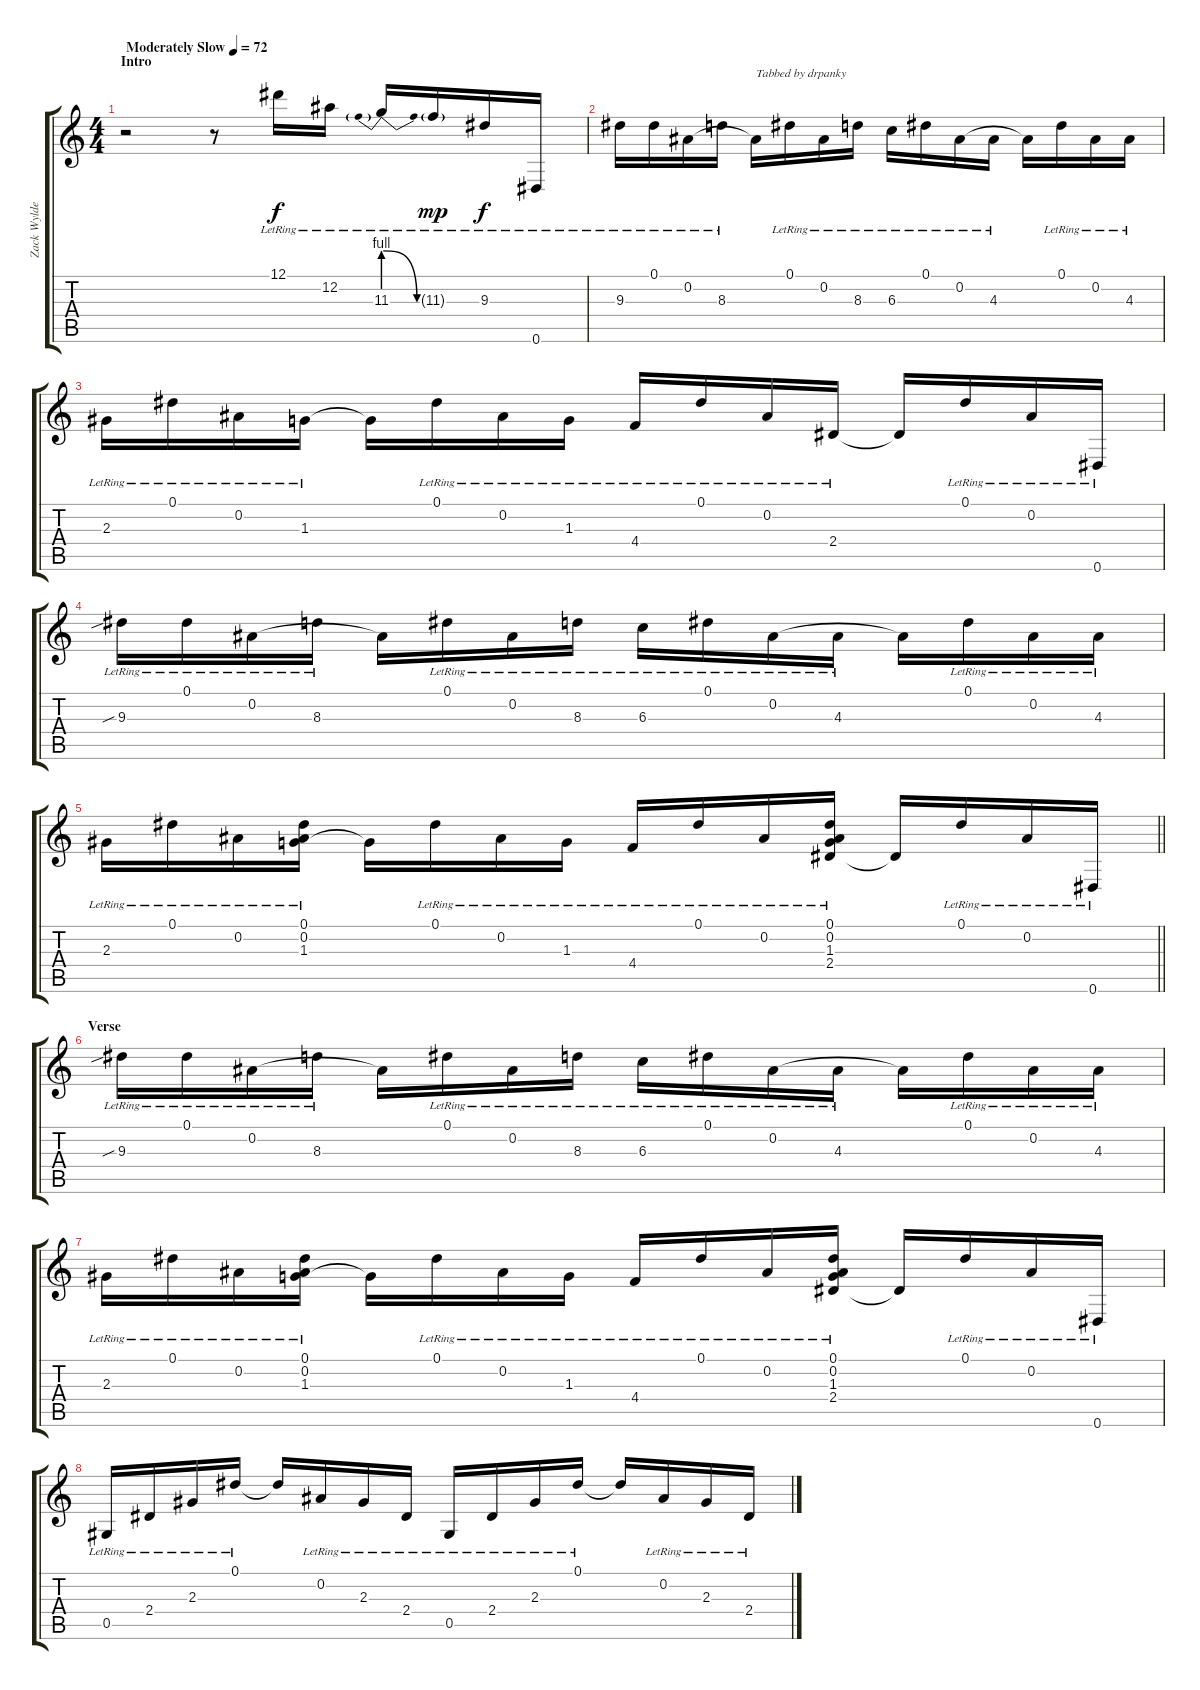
\track ("Zack Wylde" "Zack Wylde") {instrument acousticguitarsteel}
\staff {score tabs}
\tuning (Eb4 Bb3 Gb3 Db3 Ab2 Eb2) {hide}
\ts (4 4)
\section ("" "Intro")
\tempo (72 "Moderately Slow")
\clef g2
\ks c
r.2{dy f volume 16 instrument acousticguitarsteel} r.8 12.1{lr}.16 12.2{lr}.16 11.3{be (prebendrelease 0 4 60 0) lr}.16 11.3{g lr}.16{dy mp} 9.3{lr}.16{dy f} 0.6{lr}.16 |
9.3{lr}.16{volume 8} 0.1{lr}.16 0.2{lr}.16 8.3{lr}.16 0.2{t}.16{txt "Tabbed by drpanky"} 0.1{lr}.16 0.2{lr}.16 8.3{lr}.16 6.3{lr}.16 0.1{lr}.16 0.2{lr}.16 4.3{lr}.16 0.2{t}.16 0.1{lr}.16 0.2{lr}.16 4.3{lr}.16 |
2.3{lr}.16 0.1{lr}.16 0.2{lr}.16 1.3{lr}.16 1.3{t}.16 0.1{lr}.16 0.2{lr}.16 1.3{lr}.16 4.4{lr}.16 0.1{lr}.16 0.2{lr}.16 2.4{lr}.16 2.4{t}.16 0.1{lr}.16 0.2{lr}.16 0.6{lr}.16 |
9.3{sib lr}.16 0.1{lr}.16 0.2{lr}.16 8.3{lr}.16 0.2{t}.16 0.1{lr}.16 0.2{lr}.16 8.3{lr}.16 6.3{lr}.16 0.1{lr}.16 0.2{lr}.16 4.3{lr}.16 0.2{t}.16 0.1{lr}.16 0.2{lr}.16 4.3{lr}.16 |
\barLineRight lightlight
2.3{lr}.16 0.1{lr}.16 0.2{lr}.16 (0.1{lr} 0.2{lr} 1.3{lr}).16 1.3{t}.16 0.1{lr}.16 0.2{lr}.16 1.3{lr}.16 4.4{lr}.16 0.1{lr}.16 0.2{lr}.16 (0.1{lr} 0.2{lr} 1.3{lr} 2.4{lr}).16 2.4{t}.16 0.1{lr}.16 0.2{lr}.16 0.6{lr}.16 |
\section ("" "Verse")
9.3{sib lr}.16 0.1{lr}.16 0.2{lr}.16 8.3{lr}.16 0.2{t}.16 0.1{lr}.16 0.2{lr}.16 8.3{lr}.16 6.3{lr}.16 0.1{lr}.16 0.2{lr}.16 4.3{lr}.16 0.2{t}.16 0.1{lr}.16 0.2{lr}.16 4.3{lr}.16 |
2.3{lr}.16 0.1{lr}.16 0.2{lr}.16 (0.1{lr} 0.2{lr} 1.3{lr}).16 1.3{t}.16 0.1{lr}.16 0.2{lr}.16 1.3{lr}.16 4.4{lr}.16 0.1{lr}.16 0.2{lr}.16 (0.1{lr} 0.2{lr} 1.3{lr} 2.4{lr}).16 2.4{t}.16 0.1{lr}.16 0.2{lr}.16 0.6{lr}.16 |
0.5{lr}.16 2.4{lr}.16 2.3{lr}.16 0.1{lr}.16 0.1{t}.16 0.2{lr}.16 2.3{lr}.16 2.4{lr}.16 0.5{lr}.16 2.4{lr}.16 2.3{lr}.16 0.1{lr}.16 0.1{t}.16 0.2{lr}.16 2.3{lr}.16 2.4{lr}.16
